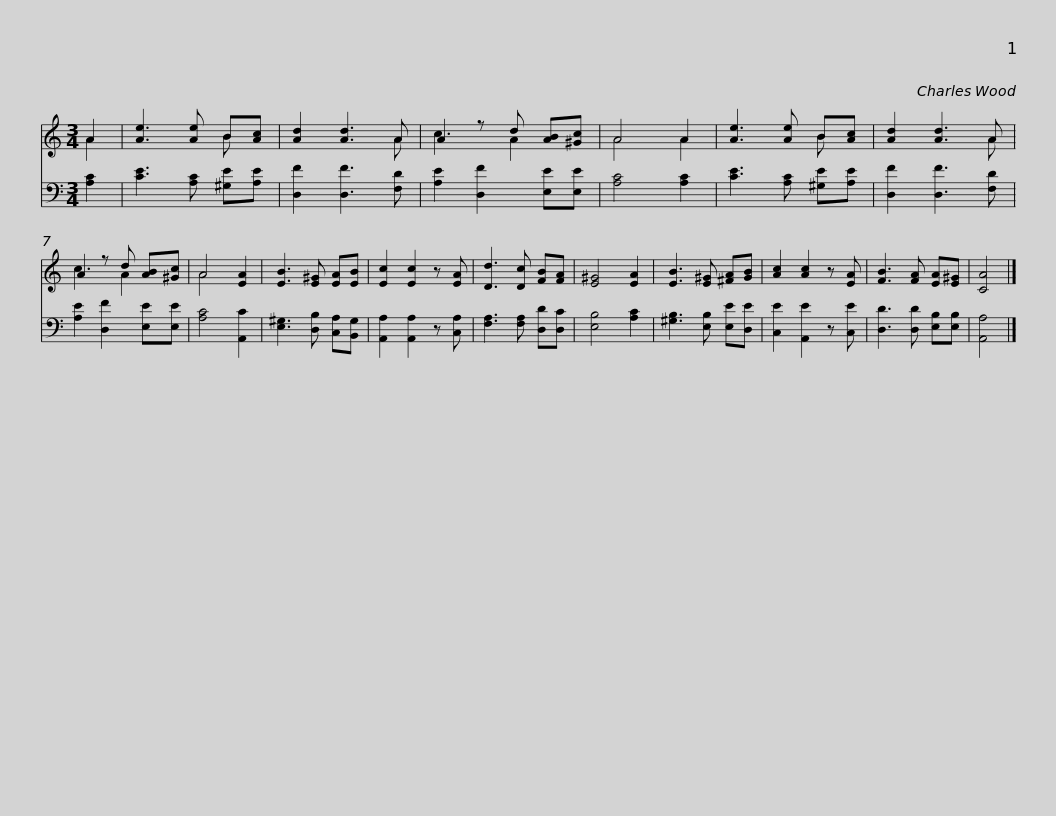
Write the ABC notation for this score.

X:1
%%score ( 1 2 ) 3
L:1/8
M:3/4
I:linebreak $
K:C
V:1 treble
V:2 treble
V:3 bass
V:1
 A2 | [Ae]3 [Ae] B[Ac] | [Ad]2 [Ad]3 A | A2 z d [AB][^Gc] | A4 A2 | %5
 [Ae]3 [Ae] B[Ac] | [Ad]2 [Ad]3 A |$ A2 z d [AB][^Gc] | A4 [EA]2 | [EB]3 [E^G] [EA][EB] | %10
 [Ec]2 [Ec]2 z [EA] | [Dd]3 [Dc] [FB][FA] | [E^G]4 [EA]2 |$ [EB]3 [E^G] [^FA][GB] | [Ac]2 [Ac]2 z [EA] | %15
 [FB]3 [FA] [EA][E^G] | [CA]4 |] %17
V:2
 A2 | x4 B x | x5 A | c3 A2 x | A4 A2 | %5
 x4 B x | x5 A |$ c3 A2 x | A4 x2 | x6 | %10
 x6 | x6 | x6 |$ x6 | x6 | %15
 x6 | x4 |] %17
V:3
 [A,C]2 | [CE]3 [A,C] [^G,E][A,E] | [D,F]2 [D,F]3 [F,D] | [A,E]2 [D,F]2 [E,E][E,E] | [A,C]4 [A,C]2 | %5
 [CE]3 [A,C] [^G,E][A,E] | [D,F]2 [D,F]3 [F,D] |$ [A,E]2 [D,F]2 [E,E][E,E] | [A,C]4 [A,,C]2 | [E,^G,]3 [D,B,] [C,A,][B,,G,] | %10
 [A,,A,]2 [A,,A,]2 z [C,A,] | [F,A,]3 [F,A,] [D,D][D,C] | [E,B,]4 [A,C]2 |$ [^G,B,]3 [E,B,] [E,E][D,E] | [C,E]2 [A,,E]2 z [C,E] | %15
 [D,D]3 [D,D] [E,B,][E,B,] | [A,,A,]4 |] %17
